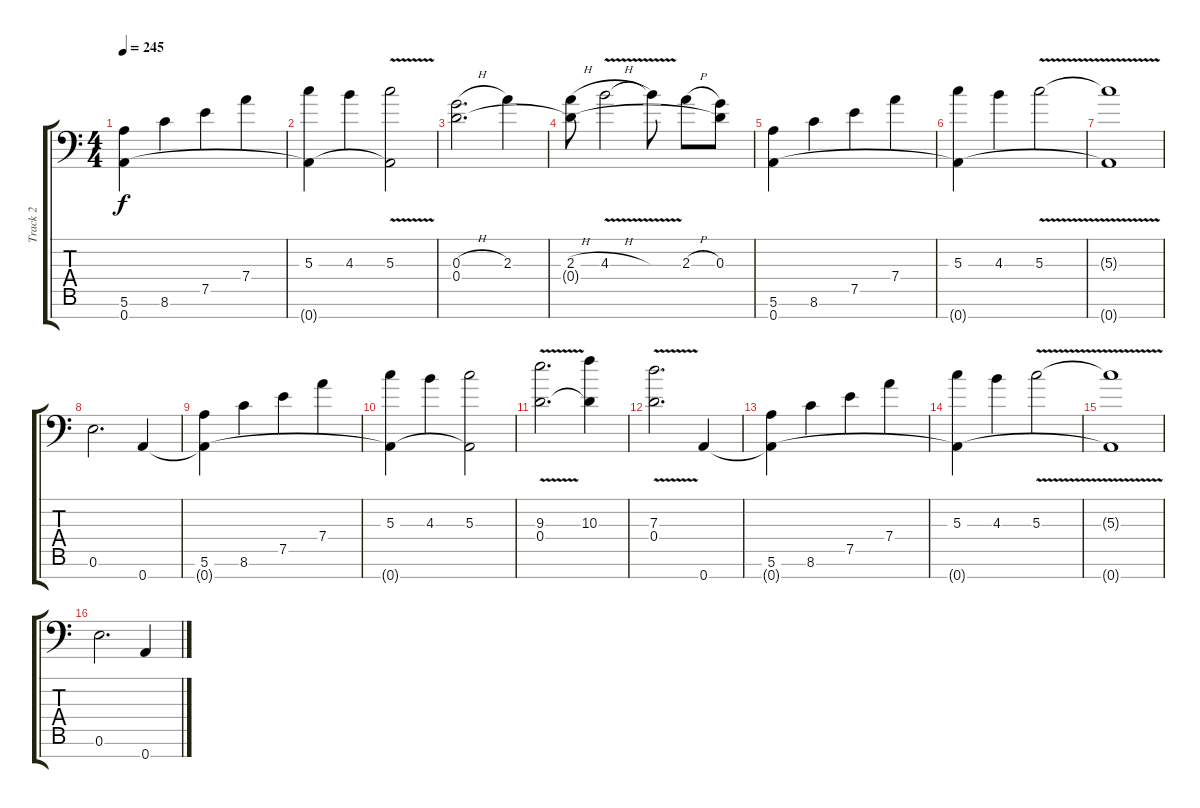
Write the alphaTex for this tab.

\track ("Track 2" "Track 2") {instrument distortionguitar}
\staff {score tabs}
\tuning (E4 B3 G3 D3 A2 E2 A1) {hide}
\ts (4 4)
\tempo 245
\clef f4
\ks c
(5.6 0.7{t}).4{dy f} 8.6.4 7.5.4 7.4.4 |
(5.3 0.7{t}).4 4.3.4 (5.3{v} 0.7{t}).2 |
(0.3{h} 0.4).2{d} 2.3.4 |
(2.3{h} 0.4{t}).8 4.3{v h}.2 4.3{t}.8 2.3{h}.8 (0.3 0.4{t}).8 |
(5.6 0.7).4 8.6.4 7.5.4 7.4.4 |
(5.3 0.7{t}).4 4.3.4 5.3{v}.2 |
(5.3{t} 0.7{t}).1 |
0.6.2{d} 0.7.4 |
(5.6 0.7{t}).4 8.6.4 7.5.4 7.4.4 |
(5.3 0.7{t}).4 4.3.4 (5.3 0.7{t}).2 |
(9.3{v} 0.4).2{d} (10.3 0.4{t}).4 |
(7.3{v} 0.4).2{d} 0.7.4 |
(5.6 0.7{t}).4 8.6.4 7.5.4 7.4.4 |
(5.3 0.7{t}).4 4.3.4 5.3{v}.2 |
(5.3{t} 0.7{t}).1 |
0.6.2{d} 0.7.4
